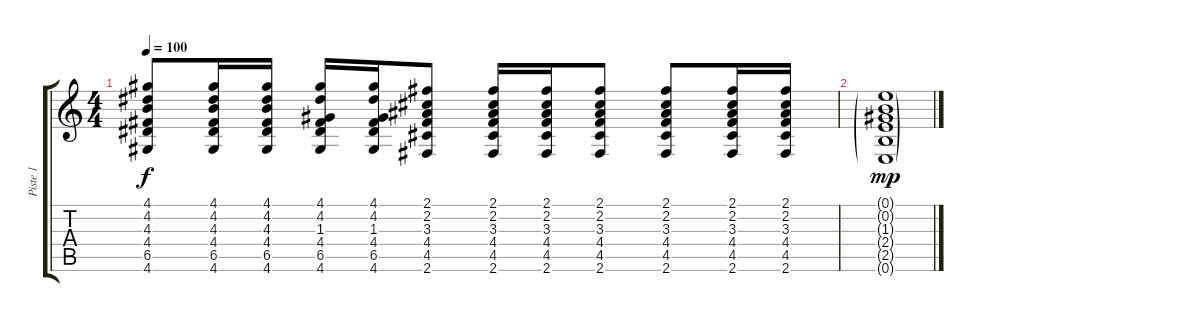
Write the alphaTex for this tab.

\track ("Piste 1" "Piste 1") {instrument acousticguitarsteel}
\staff {score tabs}
\tuning (E4 B3 G3 D3 A2 E2) {hide}
\ts (4 4)
\tempo 100
\clef g2
\ks c
(4.1 4.2 4.3 4.4 6.5 4.6).8{dy f} (4.1 4.2 4.3 4.4 6.5 4.6).16 (4.1 4.2 4.3 4.4 6.5 4.6).16 (4.1 4.2 1.3 4.4 6.5 4.6).16 (4.1 4.2 1.3 4.4 6.5 4.6).16 (2.1 2.2 3.3 4.4 4.5 2.6).8 (2.1 2.2 3.3 4.4 4.5 2.6).16 (2.1 2.2 3.3 4.4 4.5 2.6).16 (2.1 2.2 3.3 4.4 4.5 2.6).8 (2.1 2.2 3.3 4.4 4.5 2.6).8 (2.1 2.2 3.3 4.4 4.5 2.6).16 (2.1 2.2 3.3 4.4 4.5 2.6).16 |
(0.1{g} 0.2{g} 1.3{g} 2.4{g} 2.5{g} 0.6{g}).1{dy mp}
